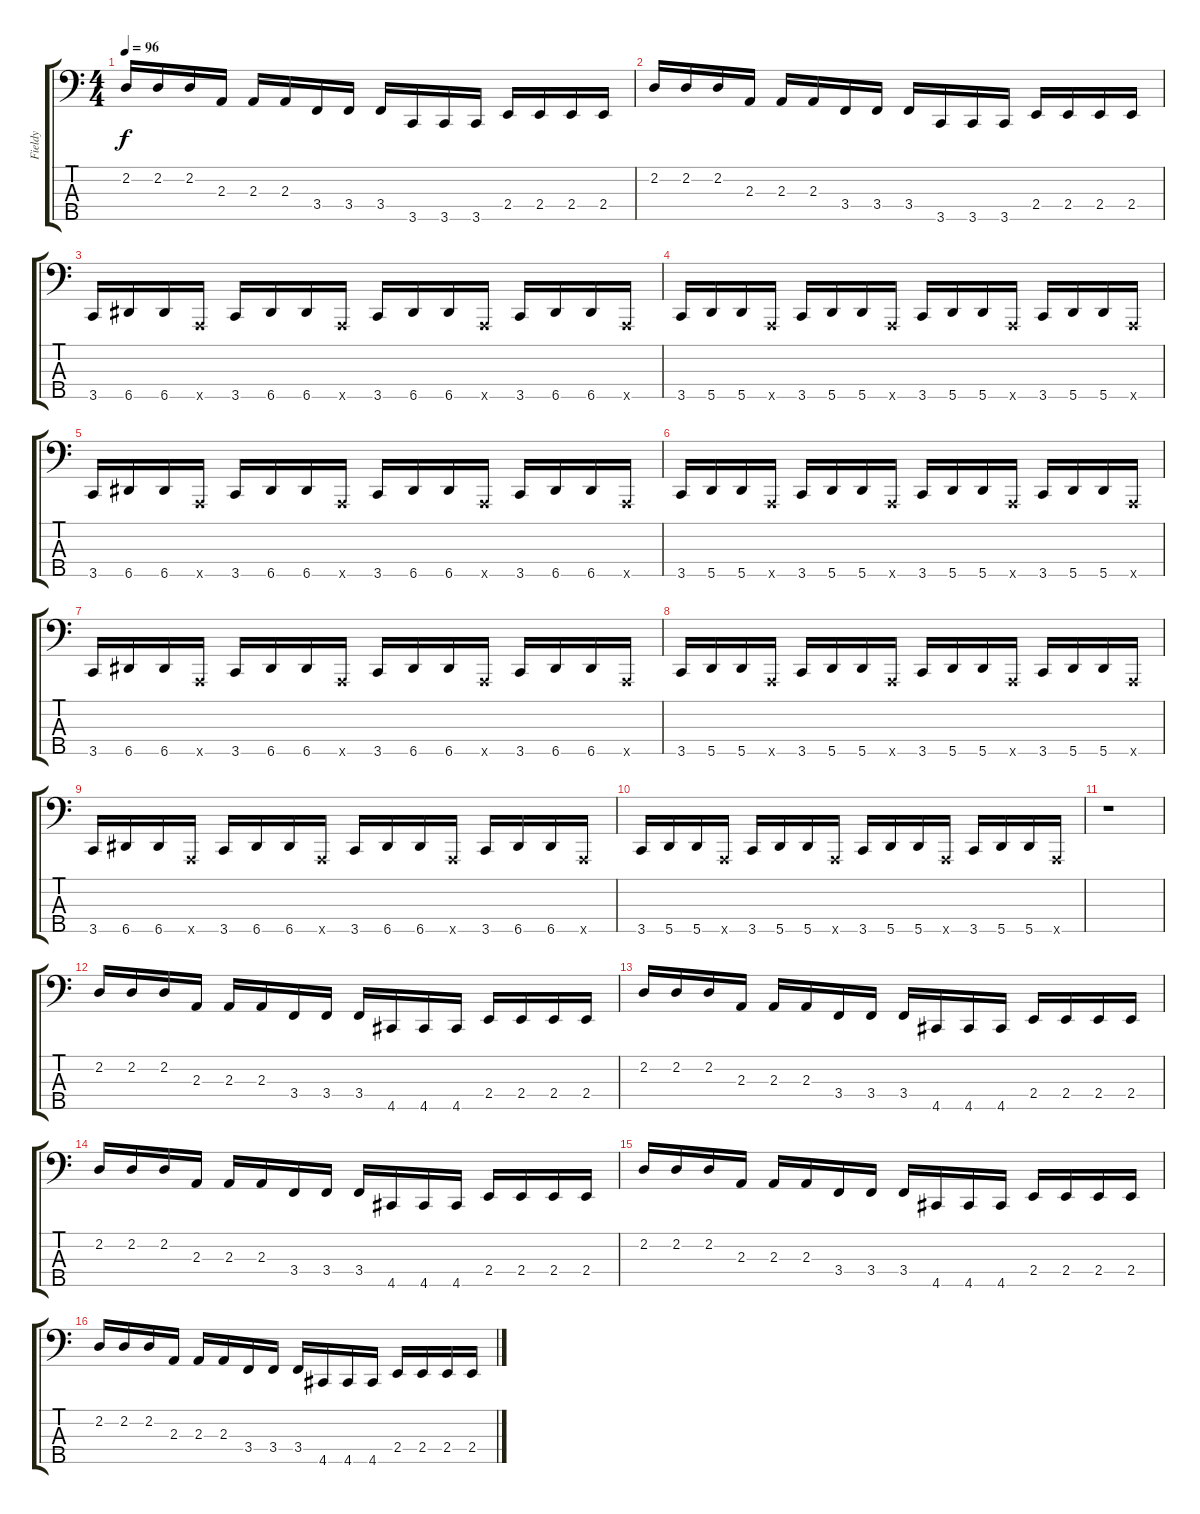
\track ("Fieldy" "Fieldy") {instrument slapbass1}
\staff {score tabs}
\tuning (F2 C2 G1 D1 A0) {hide}
\ts (4 4)
\tempo 96
\clef f4
\ks c
2.2.16{dy f instrument fretlessbass} 2.2.16 2.2.16 2.3.16 2.3.16 2.3.16 3.4.16 3.4.16 3.4.16 3.5.16 3.5.16 3.5.16 2.4.16 2.4.16 2.4.16 2.4.16 |
2.2.16{instrument fretlessbass} 2.2.16 2.2.16 2.3.16 2.3.16 2.3.16 3.4.16 3.4.16 3.4.16 3.5.16 3.5.16 3.5.16 2.4.16 2.4.16 2.4.16 2.4.16 |
3.5.16{instrument slapbass1} 6.5.16 6.5.16 0.5{x}.16 3.5.16 6.5.16 6.5.16 0.5{x}.16 3.5.16 6.5.16 6.5.16 0.5{x}.16 3.5.16 6.5.16 6.5.16 0.5{x}.16 |
3.5.16{instrument slapbass1} 5.5.16 5.5.16 0.5{x}.16 3.5.16 5.5.16 5.5.16 0.5{x}.16 3.5.16 5.5.16 5.5.16 0.5{x}.16 3.5.16 5.5.16 5.5.16 0.5{x}.16 |
3.5.16{instrument slapbass1} 6.5.16 6.5.16 0.5{x}.16 3.5.16 6.5.16 6.5.16 0.5{x}.16 3.5.16 6.5.16 6.5.16 0.5{x}.16 3.5.16 6.5.16 6.5.16 0.5{x}.16 |
3.5.16{instrument slapbass1} 5.5.16 5.5.16 0.5{x}.16 3.5.16 5.5.16 5.5.16 0.5{x}.16 3.5.16 5.5.16 5.5.16 0.5{x}.16 3.5.16 5.5.16 5.5.16 0.5{x}.16 |
3.5.16{instrument slapbass1} 6.5.16 6.5.16 0.5{x}.16 3.5.16 6.5.16 6.5.16 0.5{x}.16 3.5.16 6.5.16 6.5.16 0.5{x}.16 3.5.16 6.5.16 6.5.16 0.5{x}.16 |
3.5.16{instrument slapbass1} 5.5.16 5.5.16 0.5{x}.16 3.5.16 5.5.16 5.5.16 0.5{x}.16 3.5.16 5.5.16 5.5.16 0.5{x}.16 3.5.16 5.5.16 5.5.16 0.5{x}.16 |
3.5.16{instrument slapbass1} 6.5.16 6.5.16 0.5{x}.16 3.5.16 6.5.16 6.5.16 0.5{x}.16 3.5.16 6.5.16 6.5.16 0.5{x}.16 3.5.16 6.5.16 6.5.16 0.5{x}.16 |
3.5.16{instrument slapbass1} 5.5.16 5.5.16 0.5{x}.16 3.5.16 5.5.16 5.5.16 0.5{x}.16 3.5.16 5.5.16 5.5.16 0.5{x}.16 3.5.16 5.5.16 5.5.16 0.5{x}.16 |
r.1 |
2.2.16{instrument fretlessbass} 2.2.16 2.2.16 2.3.16 2.3.16 2.3.16 3.4.16 3.4.16 3.4.16 4.5.16 4.5.16 4.5.16 2.4.16 2.4.16 2.4.16 2.4.16 |
2.2.16{instrument fretlessbass} 2.2.16 2.2.16 2.3.16 2.3.16 2.3.16 3.4.16 3.4.16 3.4.16 4.5.16 4.5.16 4.5.16 2.4.16 2.4.16 2.4.16 2.4.16 |
2.2.16{instrument fretlessbass} 2.2.16 2.2.16 2.3.16 2.3.16 2.3.16 3.4.16 3.4.16 3.4.16 4.5.16 4.5.16 4.5.16 2.4.16 2.4.16 2.4.16 2.4.16 |
2.2.16{instrument fretlessbass} 2.2.16 2.2.16 2.3.16 2.3.16 2.3.16 3.4.16 3.4.16 3.4.16 4.5.16 4.5.16 4.5.16 2.4.16 2.4.16 2.4.16 2.4.16 |
2.2.16{instrument fretlessbass} 2.2.16 2.2.16 2.3.16 2.3.16 2.3.16 3.4.16 3.4.16 3.4.16 4.5.16 4.5.16 4.5.16 2.4.16 2.4.16 2.4.16 2.4.16
